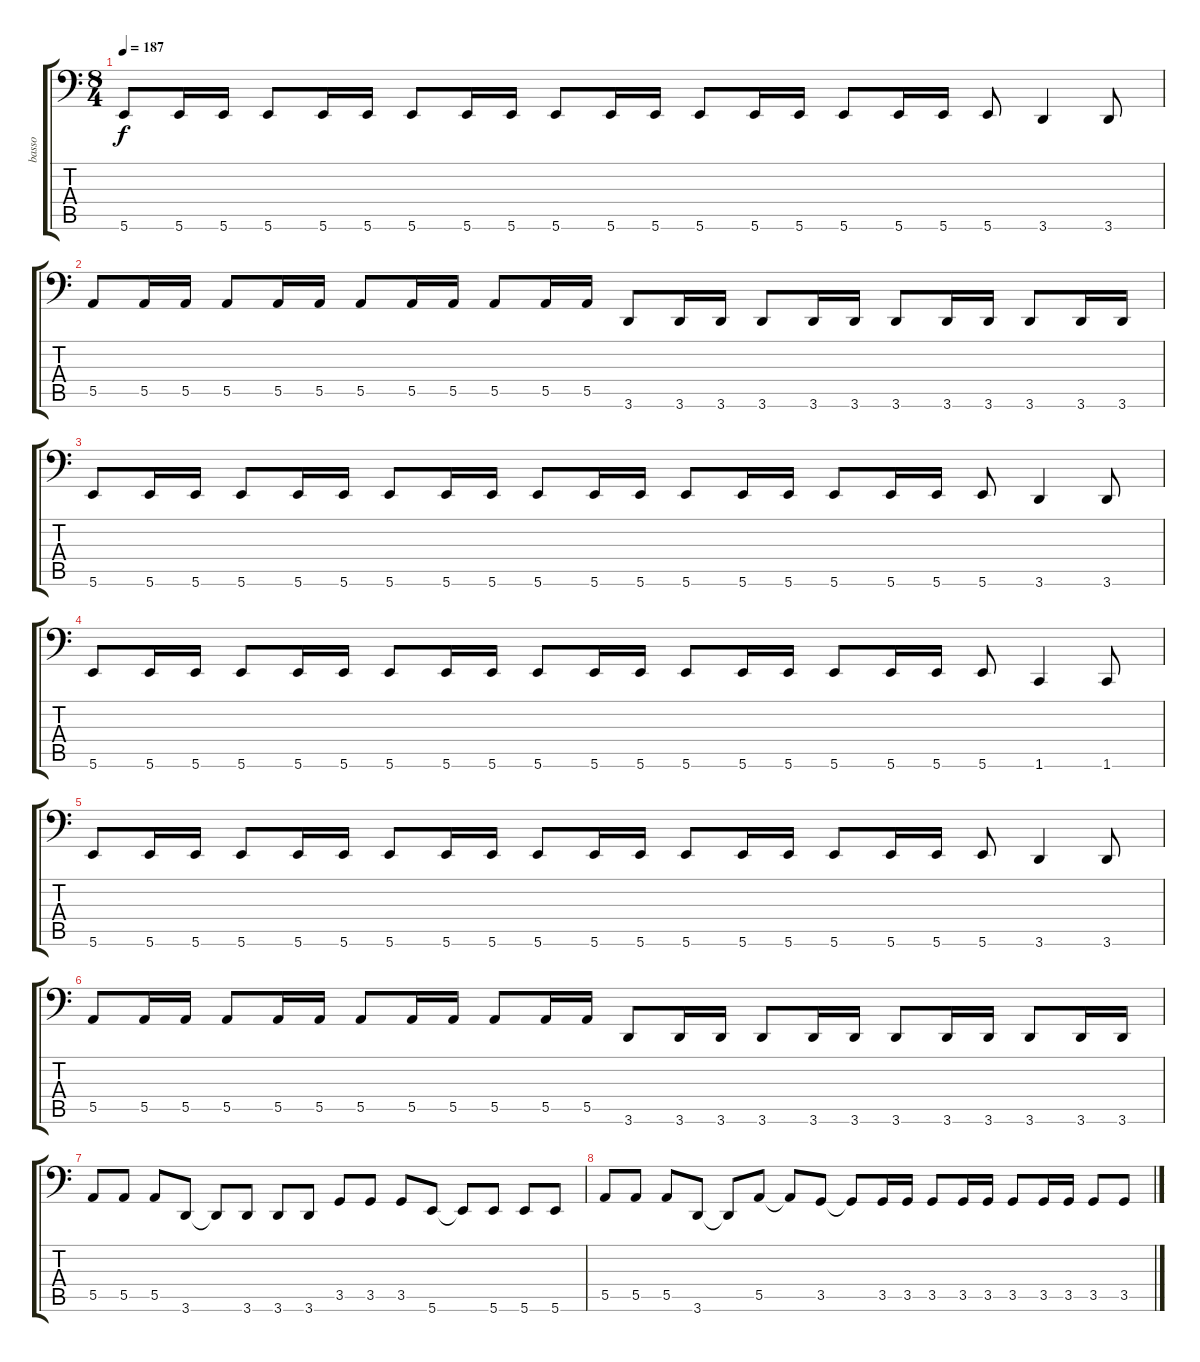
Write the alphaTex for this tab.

\track ("basso" "basso") {instrument electricbassfinger}
\staff {score tabs}
\tuning (B2 Gb2 D2 A1 E1 B0) {hide}
\ts (8 4)
\tempo 187
\clef f4
\ks c
5.6.8{dy f} 5.6.16 5.6.16 5.6.8 5.6.16 5.6.16 5.6.8 5.6.16 5.6.16 5.6.8 5.6.16 5.6.16 5.6.8 5.6.16 5.6.16 5.6.8 5.6.16 5.6.16 5.6.8 3.6.4 3.6.8 |
5.5.8 5.5.16 5.5.16 5.5.8 5.5.16 5.5.16 5.5.8 5.5.16 5.5.16 5.5.8 5.5.16 5.5.16 3.6.8 3.6.16 3.6.16 3.6.8 3.6.16 3.6.16 3.6.8 3.6.16 3.6.16 3.6.8 3.6.16 3.6.16 |
5.6.8 5.6.16 5.6.16 5.6.8 5.6.16 5.6.16 5.6.8 5.6.16 5.6.16 5.6.8 5.6.16 5.6.16 5.6.8 5.6.16 5.6.16 5.6.8 5.6.16 5.6.16 5.6.8 3.6.4 3.6.8 |
5.6.8 5.6.16 5.6.16 5.6.8 5.6.16 5.6.16 5.6.8 5.6.16 5.6.16 5.6.8 5.6.16 5.6.16 5.6.8 5.6.16 5.6.16 5.6.8 5.6.16 5.6.16 5.6.8 1.6.4 1.6.8 |
5.6.8 5.6.16 5.6.16 5.6.8 5.6.16 5.6.16 5.6.8 5.6.16 5.6.16 5.6.8 5.6.16 5.6.16 5.6.8 5.6.16 5.6.16 5.6.8 5.6.16 5.6.16 5.6.8 3.6.4 3.6.8 |
5.5.8 5.5.16 5.5.16 5.5.8 5.5.16 5.5.16 5.5.8 5.5.16 5.5.16 5.5.8 5.5.16 5.5.16 3.6.8 3.6.16 3.6.16 3.6.8 3.6.16 3.6.16 3.6.8 3.6.16 3.6.16 3.6.8 3.6.16 3.6.16 |
5.5.8 5.5.8 5.5.8 3.6.8 3.6{t}.8 3.6.8 3.6.8 3.6.8 3.5.8 3.5.8 3.5.8 5.6.8 5.6{t}.8 5.6.8 5.6.8 5.6.8 |
5.5.8 5.5.8 5.5.8 3.6.8 3.6{t}.8 5.5.8 5.5{t}.8 3.5.8 3.5{t}.8 3.5.16 3.5.16 3.5.8 3.5.16 3.5.16 3.5.8 3.5.16 3.5.16 3.5.8 3.5.8
